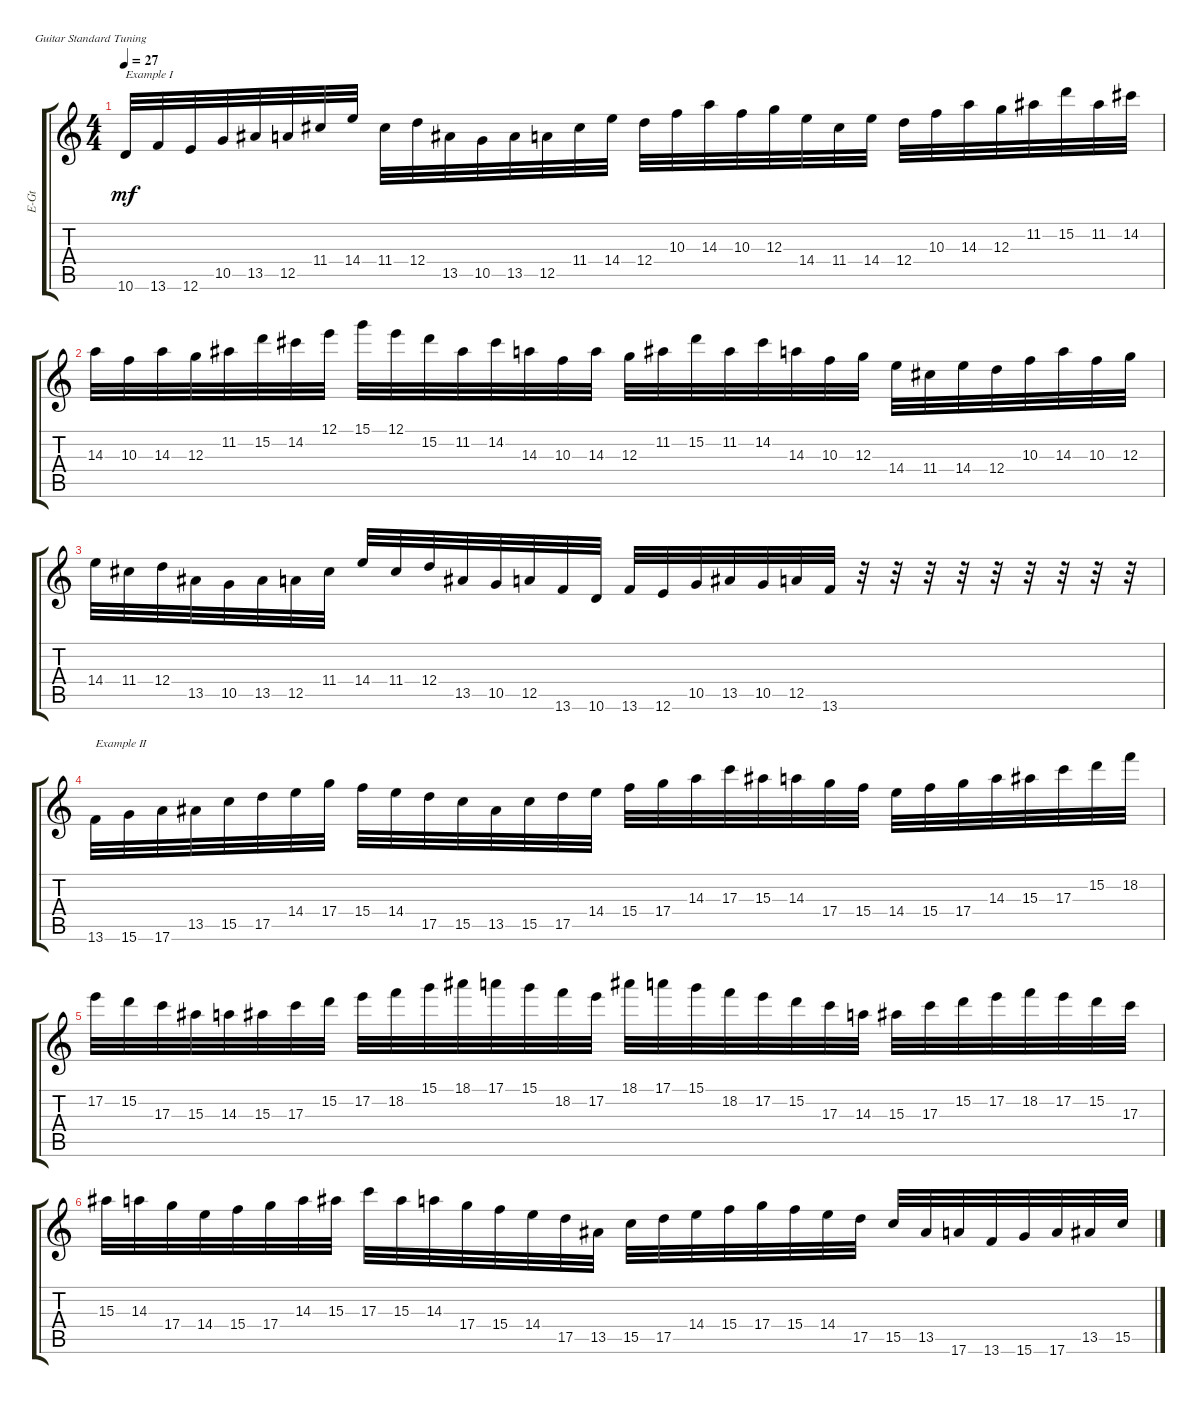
\defaultSystemsLayout 4
\bracketExtendMode groupsimilarinstruments
\otherSystemsTrackNameOrientation horizontal
\track ("Electric Guitar" "E-Gt") {instrument overdrivenguitar}
\staff {score tabs}
\tuning (E4 B3 G3 D3 A2 E2)
\ts (4 4)
\tempo 27
\clef g2
\ks c
10.6.32{txt "Example I" dy mf instrument overdrivenguitar beam Up} 13.6.32{beam Up} 12.6.32{beam Up} 10.5.32{beam Up} 13.5{acc #}.32{beam Up} 12.5.32{beam Up} 11.4{acc #}.32{beam Up} 14.4.32{beam Up} 11.4{acc #}.32{beam Down} 12.4.32{beam Down} 13.5{acc #}.32{beam Down} 10.5.32{beam Down} 13.5{acc #}.32{beam Down} 12.5.32{beam Down} 11.4{acc #}.32{beam Down} 14.4.32{beam Down} 12.4.32{beam Down} 10.3.32{beam Down} 14.3.32{beam Down} 10.3.32{beam Down} 12.3.32{beam Down} 14.4.32{beam Down} 11.4{acc #}.32{beam Down} 14.4.32{beam Down} 12.4.32{beam Down} 10.3.32{beam Down} 14.3.32{beam Down} 12.3.32{beam Down} 11.2{acc #}.32{beam Down} 15.2.32{beam Down} 11.2{acc #}.32{beam Down} 14.2{acc #}.32{beam Down} |
14.3.32{beam Down} 10.3.32{beam Down} 14.3.32{beam Down} 12.3.32{beam Down} 11.2{acc #}.32{beam Down} 15.2.32{beam Down} 14.2{acc #}.32{beam Down} 12.1.32{beam Down} 15.1.32{beam Down} 12.1.32{beam Down} 15.2.32{beam Down} 11.2{acc #}.32{beam Down} 14.2{acc #}.32{beam Down} 14.3.32{beam Down} 10.3.32{beam Down} 14.3.32{beam Down} 12.3.32{beam Down} 11.2{acc #}.32{beam Down} 15.2.32{beam Down} 11.2{acc #}.32{beam Down} 14.2{acc #}.32{beam Down} 14.3.32{beam Down} 10.3.32{beam Down} 12.3.32{beam Down} 14.4.32{beam Down} 11.4{acc #}.32{beam Down} 14.4.32{beam Down} 12.4.32{beam Down} 10.3.32{beam Down} 14.3.32{beam Down} 10.3.32{beam Down} 12.3.32{beam Down} |
14.4.32{beam Down} 11.4{acc #}.32{beam Down} 12.4.32{beam Down} 13.5{acc #}.32{beam Down} 10.5.32{beam Down} 13.5{acc #}.32{beam Down} 12.5.32{beam Down} 11.4{acc #}.32{beam Down} 14.4.32{beam Up} 11.4{acc #}.32{beam Up} 12.4.32{beam Up} 13.5{acc #}.32{beam Up} 10.5.32{beam Up} 12.5.32{beam Up} 13.6.32{beam Up} 10.6.32{beam Up} 13.6.32{beam Up} 12.6.32{beam Up} 10.5.32{beam Up} 13.5{acc #}.32{beam Up} 10.5.32{beam Up} 12.5.32{beam Up} 13.6.32{beam Up} r.32{beam Up} r.32{beam Up} r.32{beam Up} r.32{beam Up} r.32{beam Up} r.32{beam Up} r.32{beam Up} r.32{beam Up} r.32{beam Up} |
13.6.32{txt "Example II" beam Down} 15.6.32{beam Down} 17.6.32{beam Down} 13.5{acc #}.32{beam Down} 15.5.32{beam Down} 17.5.32{beam Down} 14.4.32{beam Down} 17.4.32{beam Down} 15.4.32{beam Down} 14.4.32{beam Down} 17.5.32{beam Down} 15.5.32{beam Down} 13.5{acc #}.32{beam Down} 15.5.32{beam Down} 17.5.32{beam Down} 14.4.32{beam Down} 15.4.32{beam Down} 17.4.32{beam Down} 14.3.32{beam Down} 17.3.32{beam Down} 15.3{acc #}.32{beam Down} 14.3.32{beam Down} 17.4.32{beam Down} 15.4.32{beam Down} 14.4.32{beam Down} 15.4.32{beam Down} 17.4.32{beam Down} 14.3.32{beam Down} 15.3{acc #}.32{beam Down} 17.3.32{beam Down} 15.2.32{beam Down} 18.2.32{beam Down} |
17.2.32{beam Down} 15.2.32{beam Down} 17.3.32{beam Down} 15.3{acc #}.32{beam Down} 14.3.32{beam Down} 15.3{acc #}.32{beam Down} 17.3.32{beam Down} 15.2.32{beam Down} 17.2.32{beam Down} 18.2.32{beam Down} 15.1.32{beam Down} 18.1{acc #}.32{beam Down} 17.1.32{beam Down} 15.1.32{beam Down} 18.2.32{beam Down} 17.2.32{beam Down} 18.1{acc #}.32{beam Down} 17.1.32{beam Down} 15.1.32{beam Down} 18.2.32{beam Down} 17.2.32{beam Down} 15.2.32{beam Down} 17.3.32{beam Down} 14.3.32{beam Down} 15.3{acc #}.32{beam Down} 17.3.32{beam Down} 15.2.32{beam Down} 17.2.32{beam Down} 18.2.32{beam Down} 17.2.32{beam Down} 15.2.32{beam Down} 17.3.32{beam Down} |
15.3{acc #}.32{beam Down} 14.3.32{beam Down} 17.4.32{beam Down} 14.4.32{beam Down} 15.4.32{beam Down} 17.4.32{beam Down} 14.3.32{beam Down} 15.3{acc #}.32{beam Down} 17.3.32{beam Down} 15.3{acc #}.32{beam Down} 14.3.32{beam Down} 17.4.32{beam Down} 15.4.32{beam Down} 14.4.32{beam Down} 17.5.32{beam Down} 13.5{acc #}.32{beam Down} 15.5.32{beam Down} 17.5.32{beam Down} 14.4.32{beam Down} 15.4.32{beam Down} 17.4.32{beam Down} 15.4.32{beam Down} 14.4.32{beam Down} 17.5.32{beam Down} 15.5.32{beam Up} 13.5{acc #}.32{beam Up} 17.6.32{beam Up} 13.6.32{beam Up} 15.6.32{beam Up} 17.6.32{beam Up} 13.5{acc #}.32{beam Up} 15.5.32{beam Up}
